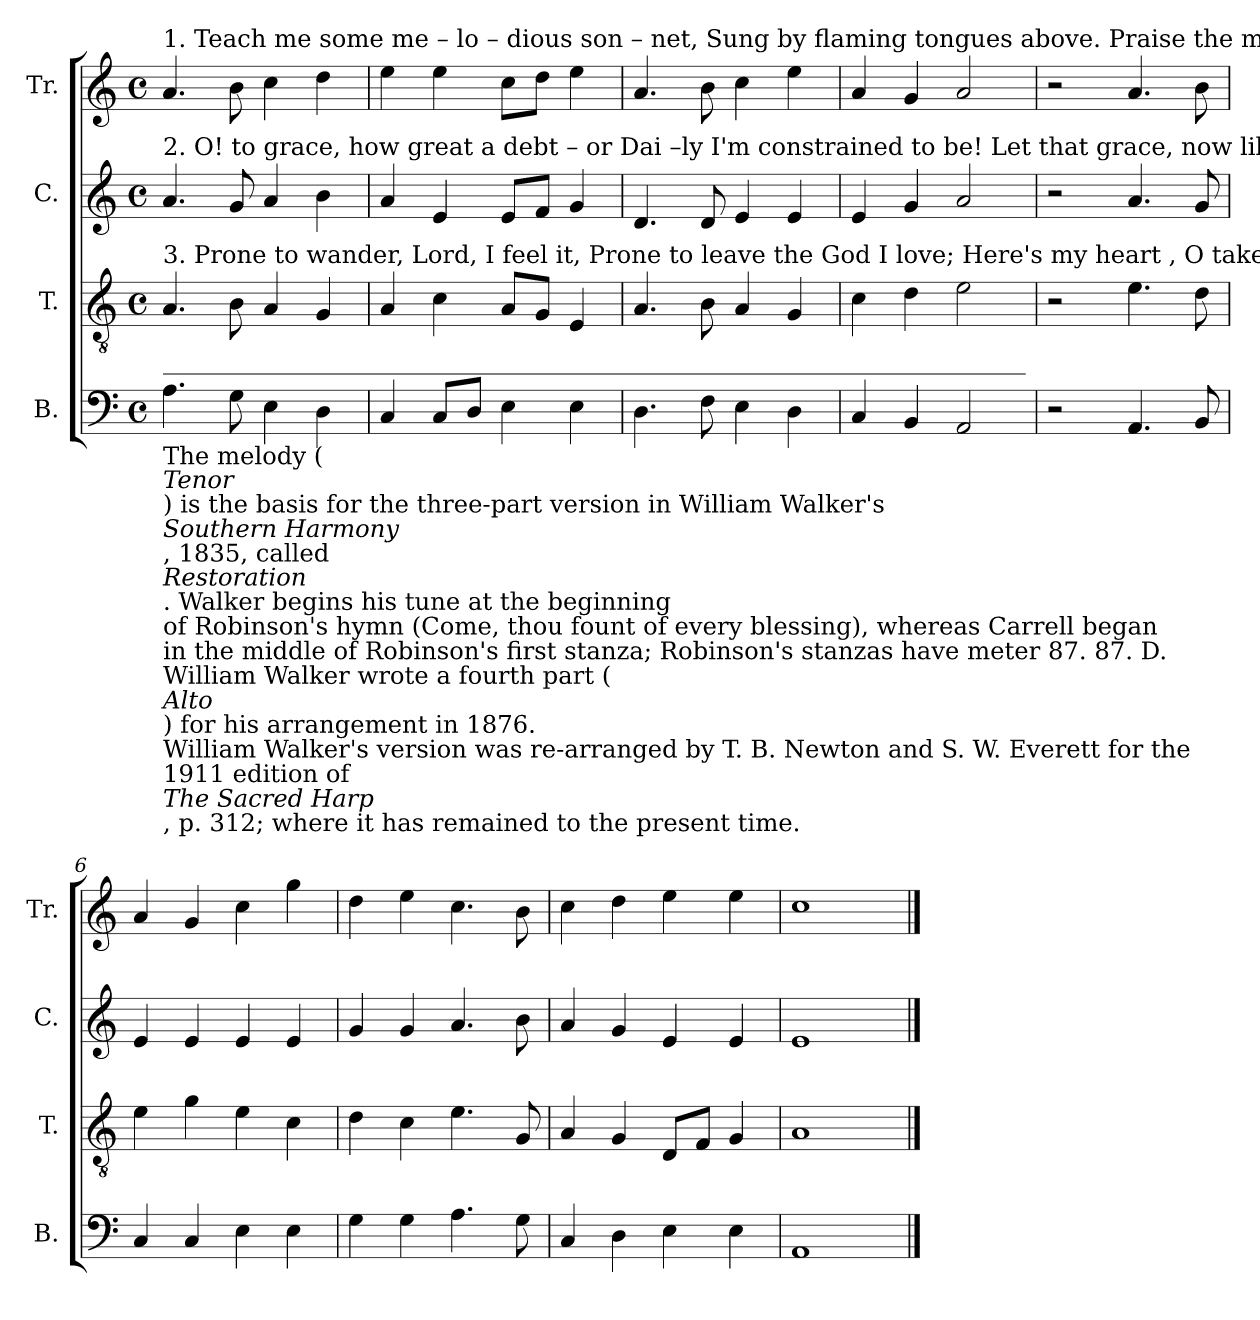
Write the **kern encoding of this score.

**kern	**kern	**kern	**kern
*part4	*part3	*part2	*part1
*staff4	*staff3	*staff2	*staff1
*I"B.	*I"T.	*I"C.	*I"Tr.
*I'B.	*I'T.	*I'C.	*I'Tr.
*clefF4	*clefGv2	*clefG2	*clefG2
*k[]	*k[]	*k[]	*k[]
*M4/4	*M4/4	*M4/4	*M4/4
*met(c)	*met(c)	*met(c)	*met(c)
*MM120	*MM120	*MM120	*MM120
=1	=1	=1	=1
!	!	!	!LO:TX:a:t=1. Teach me some me – lo – dious  son – net,     Sung  by  flaming   tongues above.           Praise the mount, I’m fixed upon  it,   Mount  of  Thy  re – dee – ming   love!
!	!	!LO:TX:a:t=2. O!   to  grace,  how  great  a       debt  –  or      Dai –ly  I'm  constrained  to  be!                Let  that grace, now like a     fet – ter,   Bind  my wandering  heart  to    thee.	!
!	!LO:TX:a:t=3. Prone  to  wander,  Lord,  I         feel      it,     Prone  to  leave  the  God  I  love;            Here's  my  heart , O take and seal  it,    Seal    it      for  thy   courts  a  –  bove!	!	!
!LO:TX:a:t=_______________________________________________________________________	!	!	!
!LO:TX:b:t=The melody (	!	!	!
!LO:TX:b:i:t=Tenor	!	!	!
!LO:TX:b:t=) is the basis for the three-part version in William Walker's	!	!	!
!LO:TX:b:i:t=Southern Harmony	!	!	!
!LO:TX:b:t=, 1835,  called	!	!	!
!LO:TX:b:i:t=Restoration	!	!	!
!LO:TX:b:t=. Walker begins his tune at the beginning	!	!	!
!LO:TX:b:t=of Robinson's hymn (Come, thou fount of every blessing), whereas Carrell began	!	!	!
!LO:TX:b:t=in the middle of Robinson's first stanza; Robinson's stanzas have meter 87. 87. D.	!	!	!
!LO:TX:b:t=William Walker wrote a fourth part (	!	!	!
!LO:TX:b:i:t=Alto	!	!	!
!LO:TX:b:t=) for his arrangement in 1876.	!	!	!
!LO:TX:b:t=William Walker's version was re-arranged by T. B. Newton and S. W. Everett for the	!	!	!
!LO:TX:b:t=1911 edition of	!	!	!
!LO:TX:b:i:t=The Sacred Harp	!	!	!
!LO:TX:b:t=, p. 312; where it has remained to the present time.	!	!	!
4.A!\	4.A!/	4.a!/	4.a!/
8G!\	8B!\	8g!/	8b!\
4E!\	4A!/	4a!/	4cc!\
4D!\	4G!/	4b!\	4dd!\
=2	=2	=2	=2
4C!/	4A!/	4a!/	4ee!\
8C!/L	4c!\	4e!/	4ee!\
8D!/J	.	.	.
4E!\	8A!/L	8e!/L	8cc!\L
.	8G!/J	8f!/J	8dd!\J
4E!\	4E!/	4g!/	4ee!\
=3	=3	=3	=3
4.D!\	4.A!/	4.d!/	4.a!/
8F!\	8B!\	8d!/	8b!\
4E!\	4A!/	4e!/	4cc!\
4D!\	4G!/	4e!/	4ee!\
=4	=4	=4	=4
4C!/	4c!\	4e!/	4a!/
4BB!/	4d!\	4g!/	4g!/
2AA!/	2e!\	2a!/	2a!/
=5	=5	=5	=5
2r	2r	2r	2r
4.AA!/	4.e!\	4.a!/	4.a!/
8BB!/	8d!\	8g!/	8b!\
=6	=6	=6	=6
4C!/	4e!\	4e!/	4a!/
4C!/	4g!\	4e!/	4g!/
4E!\	4e!\	4e!/	4cc!\
4E!\	4c!\	4e!/	4gg!\
=7	=7	=7	=7
4G!\	4d!\	4g!/	4dd!\
4G!\	4c!\	4g!/	4ee!\
4.A!\	4.e!\	4.a!/	4.cc!\
8G!\	8G!/	8b!\	8b!\
=8	=8	=8	=8
4C!/	4A!/	4a!/	4cc!\
4D!\	4G!/	4g!/	4dd!\
4E!\	8D!/L	4e!/	4ee!\
.	8F!/J	.	.
4E!\	4G!/	4e!/	4ee!\
=9	=9	=9	=9
1AA!	1A!	1e!	1cc!
==	==	==	==
*-	*-	*-	*-
